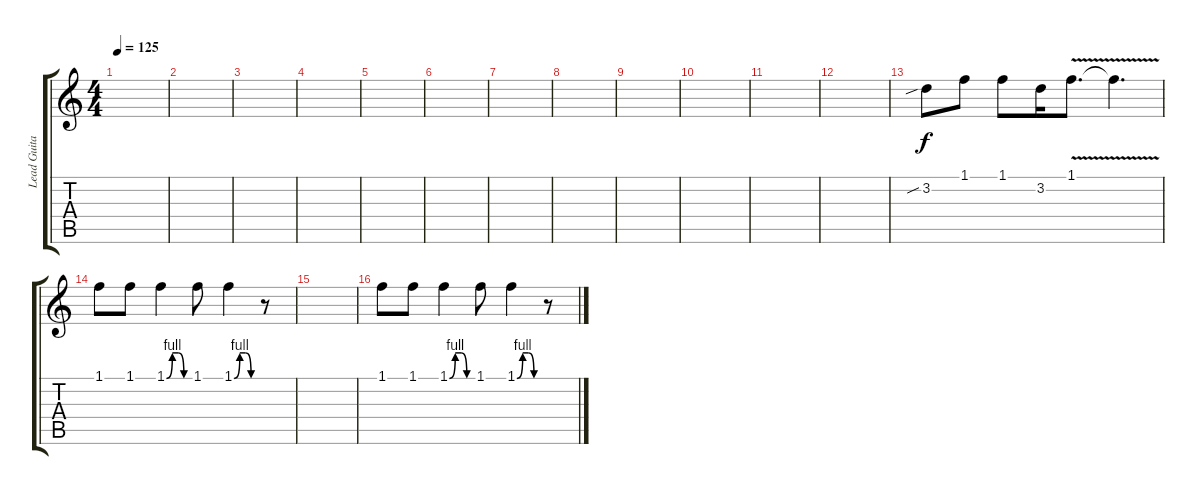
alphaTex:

\track ("Lead Guitar" "Lead Guita") {instrument distortionguitar}
\staff {score tabs}
\tuning (E4 B3 G3 D3 A2 D2) {hide}
\ts (4 4)
\tempo 125
\clef g2
\ks c
|
|
|
|
|
|
|
|
|
|
|
|
3.2{sib}.8 1.1.8 1.1.8 3.2.16 1.1{v}.8{d} 1.1{t}.4{d} |
1.1.8 1.1.8 1.1{be (custom 0 0 15 4 30 4 45 0 60 0)}.4 1.1.8 1.1{be (custom 0 0 15 4 30 4 45 0 60 0)}.4 r.8 |
|
1.1.8 1.1.8 1.1{be (custom 0 0 15 4 30 4 45 0 60 0)}.4 1.1.8 1.1{be (custom 0 0 15 4 30 4 45 0 60 0)}.4 r.8
